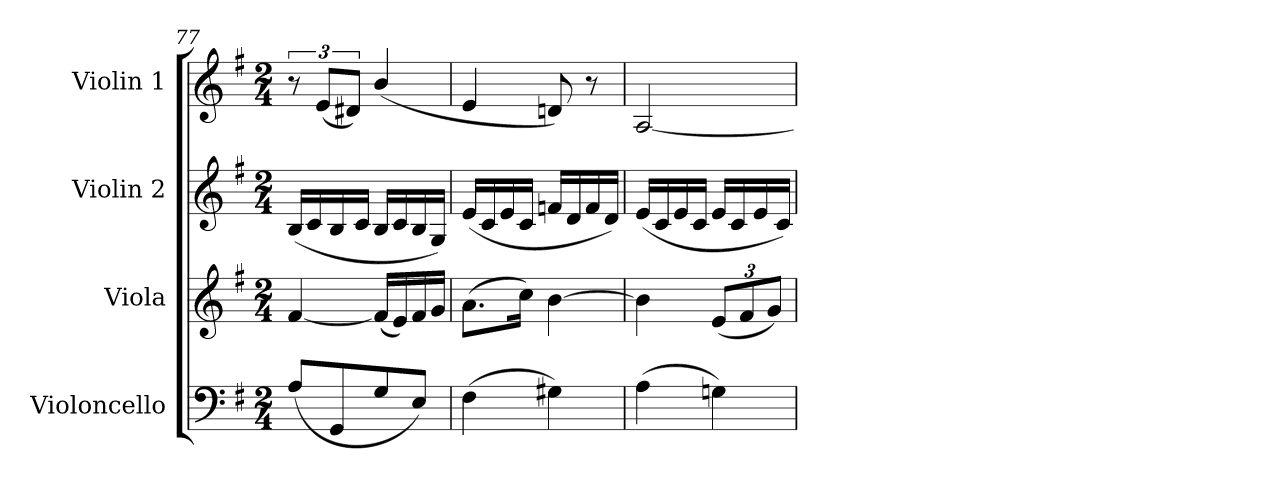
**kern	**kern	**kern	**kern
*part4	*part3	*part2	*part1
*staff4	*staff3	*staff2	*staff1
*I"Violoncello	*I"Viola	*I"Violin 2	*I"Violin 1
*I'Vc	*I'Vla	*I'Vln	*I'Vln
!!LO:LB:g=z
*clefF4	*clefG2	*clefG2	*clefG2
*k[f#]	*k[f#]	*k[f#]	*k[f#]
*M2/4	*M2/4	*M2/4	*M2/4
=77	=77	=77	=77
(8A/L	[4f#/	(16B/LL	12r
.	.	16c/	.
.	.	.	(12e/L
8GG/	.	16B/	.
.	.	.	12d#X/J)
.	.	16c/JJ	.
8G/	(16f#/LL]	16B/LL	(4b/
.	16e/)	16c/	.
8E/J)	16f#/	16B/	.
.	16g/JJ	16G/JJ)	.
=78	=78	=78	=78
(4F#\	(8.a\L	(16e/LL	4e/
.	.	16c/	.
.	.	16e/	.
.	16cc\Jk)	16c/JJ	.
4G#X\)	[4b\	16fn/LL	8dn/)
.	.	16d/	.
.	.	16f/	8r
.	.	16d/JJ)	.
=79	=79	=79	=79
(4A\	4b\]	(16e/LL	[2A/
.	.	16c/	.
.	.	16e/	.
.	.	16c/JJ	.
*	*Xbrackettup	*	*
4Gn\)	(12e/L	16e/LL	.
.	.	16c/	.
.	12f#/	.	.
.	.	16e/	.
.	12g/J)	.	.
.	.	16c/JJ)	.
=	=	=	=
*-	*-	*-	*-
